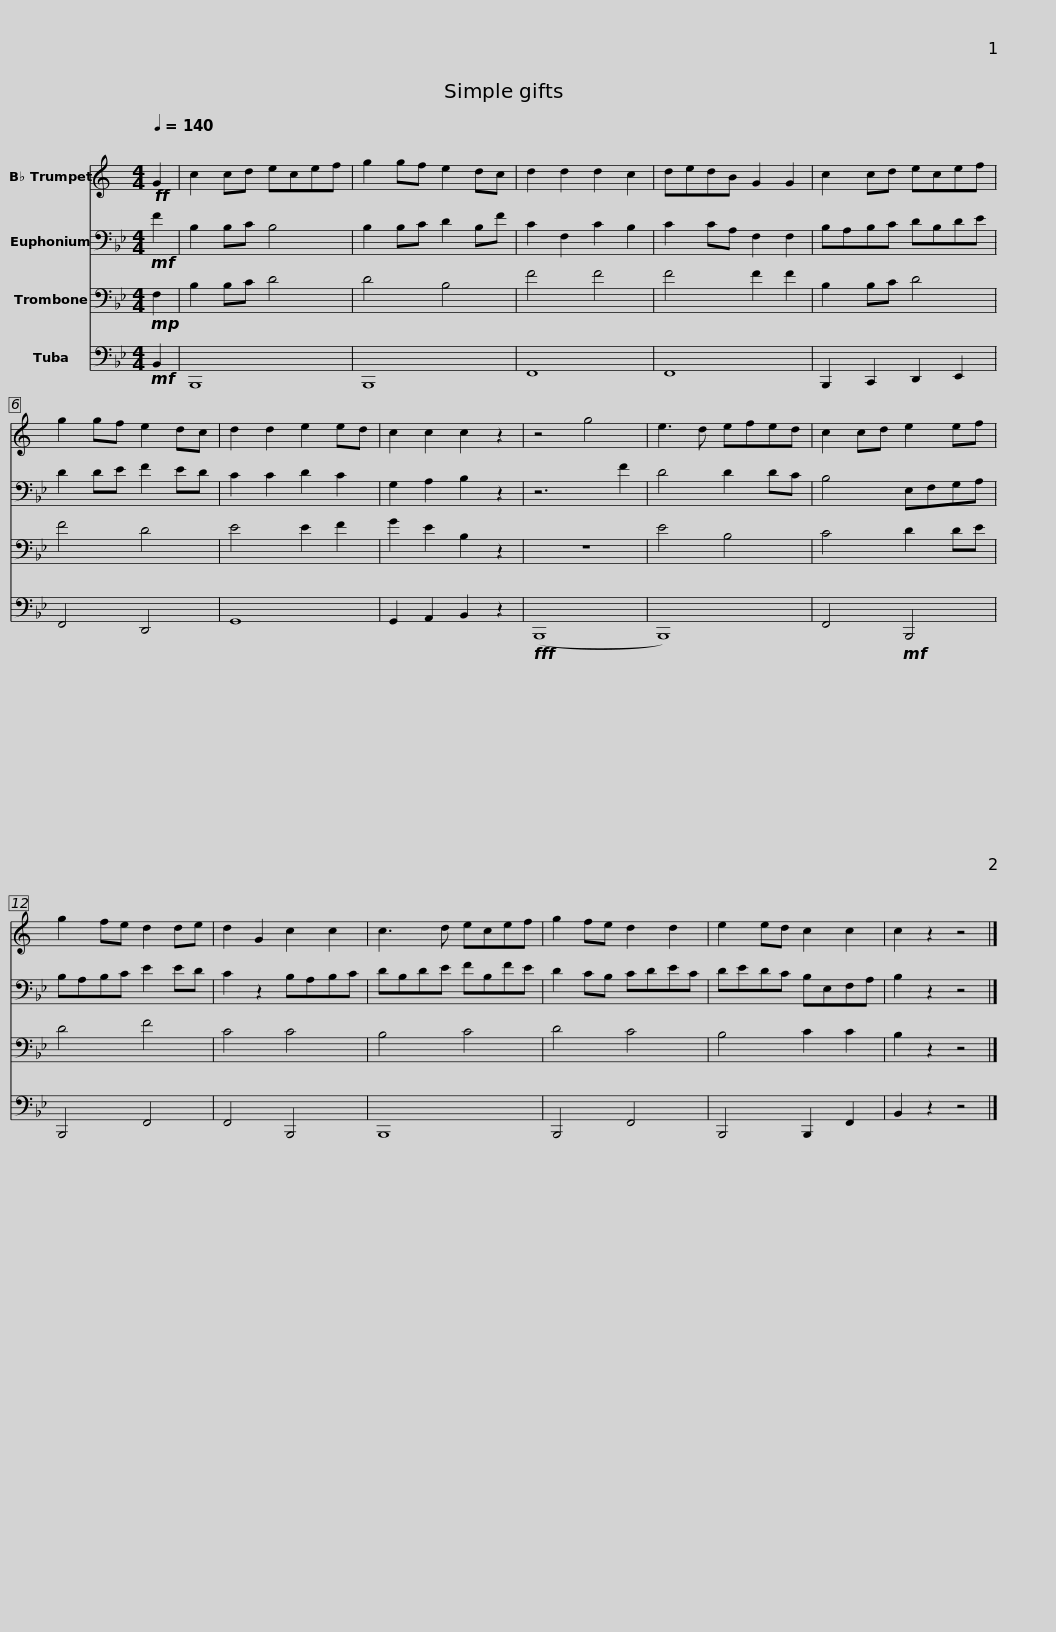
X:1
%%score 1 2 3 4
L:1/8
Q:1/4=140
M:4/4
I:linebreak $
K:Bb
V:1 treble transpose=-2
V:2 bass
V:3 bass
V:4 bass
V:1
[K:C]!ff! G2 | c2 cd ecef | g2 gf e2 dc | d2 d2 d2 c2 | dedB G2 G2 | %5
 c2 cd ecef |$ g2 gf e2 dc | d2 d2 e2 ed | c2 c2 c2 z2 | z4 g4 | %10
 e3 d efed | c2 cd e2 ef |$ g2 fe d2 de | d2 G2 c2 c2 | c3 d ecef | %15
 g2 fe d2 d2 |$ e2 ed c2 c2 | c2 z2 z4 |] %18
V:2
!mf! F2 | B,2 B,C B,4 | B,2 B,C D2 B,F | C2 F,2 C2 B,2 | C2 CA, F,2 F,2 | %5
 B,A,B,C DB,DE |$ D2 DE F2 ED | C2 C2 D2 C2 | G,2 A,2 B,2 z2 | z6 F2 | %10
 D4 D2 DC | B,4 E,F,G,A, |$ B,A,B,C E2 ED | C2 z2 B,A,B,C | DB,DE FB,FE | %15
 D2 CB, CDEC |$ DEDC B,E,F,A, | B,2 z2 z4 |] %18
V:3
!mp! F,2 | B,2 B,C D4 | D4 B,4 | F4 F4 | F4 F2 F2 | %5
 B,2 B,C D4 |$ F4 D4 | E4 E2 F2 | G2 E2 B,2 z2 | z8 | %10
 E4 B,4 | C4 D2 DE |$ D4 F4 | C4 C4 | B,4 C4 | %15
 D4 C4 |$ B,4 C2 C2 | B,2 z2 z4 |] %18
V:4
!mf! B,,2 | B,,,8 | B,,,8 | F,,8 | F,,8 | %5
 B,,,2 C,,2 D,,2 E,,2 |$ F,,4 D,,4 | G,,8 | G,,2 A,,2 B,,2 z2 |!fff! (B,,,8 | %10
 B,,,8) | F,,4!mf! B,,,4 |$ B,,,4 F,,4 | F,,4 B,,,4 | B,,,8 | %15
 B,,,4 F,,4 |$ B,,,4 B,,,2 F,,2 | B,,2 z2 z4 |] %18
